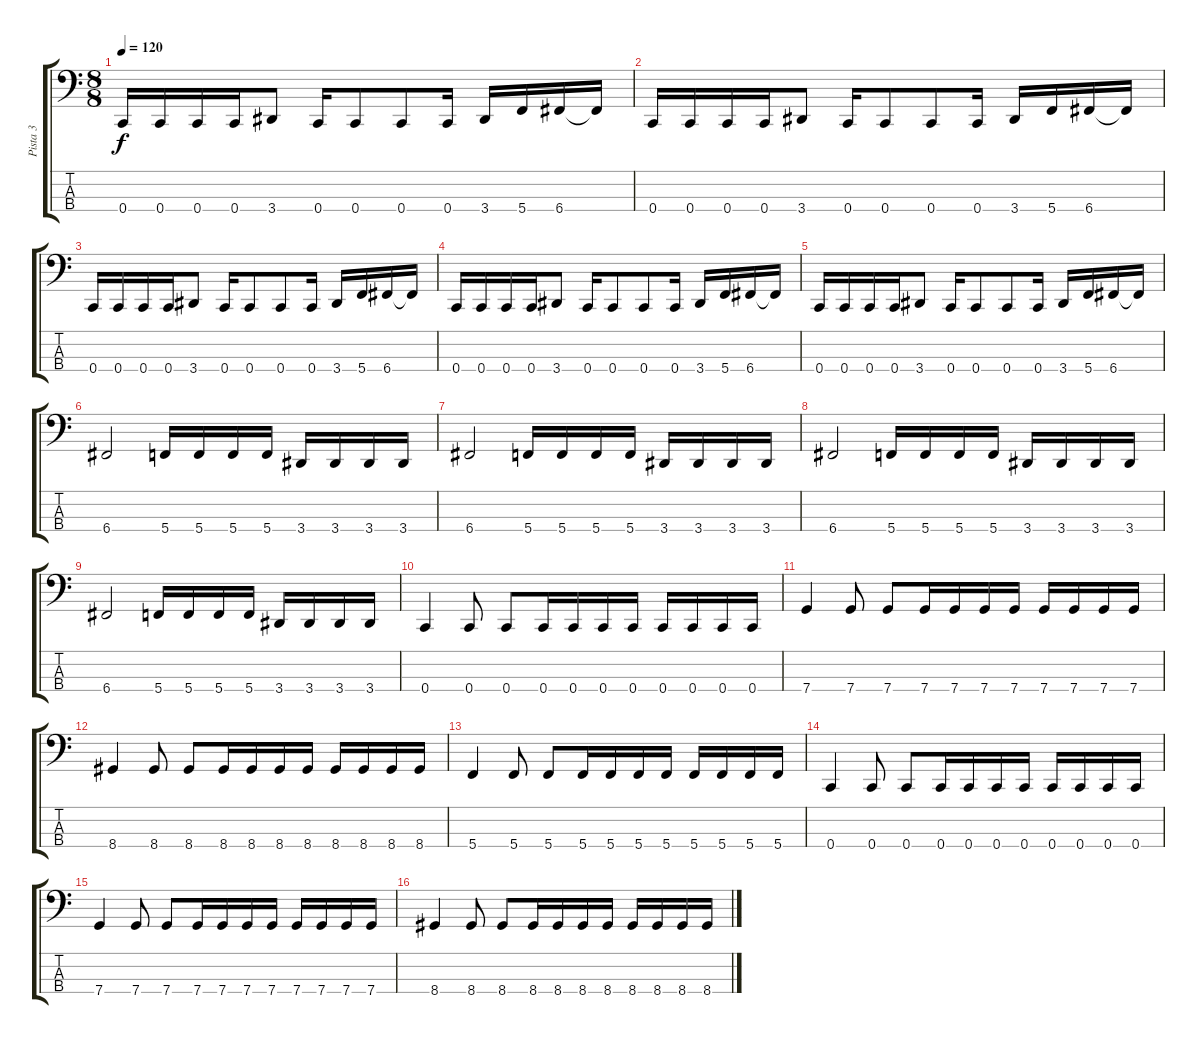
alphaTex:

\track ("Pista 3" "Pista 3") {instrument electricbassfinger}
\staff {score tabs}
\tuning (G2 D2 A1 C1) {hide}
\ts (8 8)
\tempo 120
\clef f4
\ks c
0.4.16{dy f} 0.4.16 0.4.16 0.4.16 3.4.8 0.4.16 0.4.8 0.4.8 0.4.16 3.4.16 5.4.16 6.4.16 6.4{t}.16 |
0.4.16 0.4.16 0.4.16 0.4.16 3.4.8 0.4.16 0.4.8 0.4.8 0.4.16 3.4.16 5.4.16 6.4.16 6.4{t}.16 |
0.4.16 0.4.16 0.4.16 0.4.16 3.4.8 0.4.16 0.4.8 0.4.8 0.4.16 3.4.16 5.4.16 6.4.16 6.4{t}.16 |
0.4.16 0.4.16 0.4.16 0.4.16 3.4.8 0.4.16 0.4.8 0.4.8 0.4.16 3.4.16 5.4.16 6.4.16 6.4{t}.16 |
0.4.16 0.4.16 0.4.16 0.4.16 3.4.8 0.4.16 0.4.8 0.4.8 0.4.16 3.4.16 5.4.16 6.4.16 6.4{t}.16 |
6.4.2 5.4.16 5.4.16 5.4.16 5.4.16 3.4.16 3.4.16 3.4.16 3.4.16 |
6.4.2 5.4.16 5.4.16 5.4.16 5.4.16 3.4.16 3.4.16 3.4.16 3.4.16 |
6.4.2 5.4.16 5.4.16 5.4.16 5.4.16 3.4.16 3.4.16 3.4.16 3.4.16 |
6.4.2 5.4.16 5.4.16 5.4.16 5.4.16 3.4.16 3.4.16 3.4.16 3.4.16 |
0.4.4 0.4.8 0.4.8 0.4.16 0.4.16 0.4.16 0.4.16 0.4.16 0.4.16 0.4.16 0.4.16 |
7.4.4 7.4.8 7.4.8 7.4.16 7.4.16 7.4.16 7.4.16 7.4.16 7.4.16 7.4.16 7.4.16 |
8.4.4 8.4.8 8.4.8 8.4.16 8.4.16 8.4.16 8.4.16 8.4.16 8.4.16 8.4.16 8.4.16 |
5.4.4 5.4.8 5.4.8 5.4.16 5.4.16 5.4.16 5.4.16 5.4.16 5.4.16 5.4.16 5.4.16 |
0.4.4 0.4.8 0.4.8 0.4.16 0.4.16 0.4.16 0.4.16 0.4.16 0.4.16 0.4.16 0.4.16 |
7.4.4 7.4.8 7.4.8 7.4.16 7.4.16 7.4.16 7.4.16 7.4.16 7.4.16 7.4.16 7.4.16 |
8.4.4 8.4.8 8.4.8 8.4.16 8.4.16 8.4.16 8.4.16 8.4.16 8.4.16 8.4.16 8.4.16
